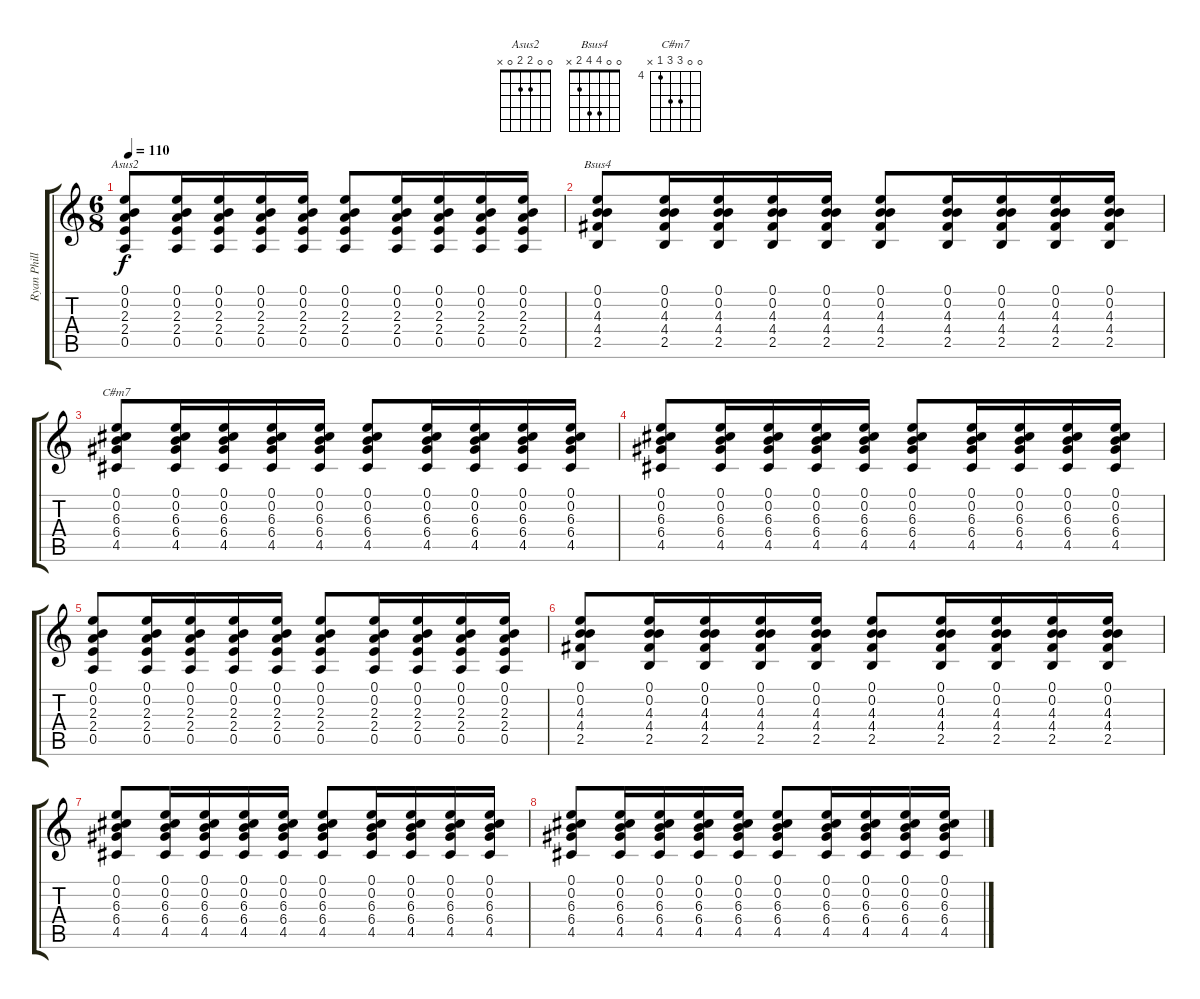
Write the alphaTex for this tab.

\track ("Ryan Phillips | Gtr. 1" "Ryan Phill") {instrument acousticguitarsteel}
\staff {score tabs}
\tuning (E4 B3 G3 D3 A2 E2) {hide}
\chord ("Asus2" 0 0 2 2 0 x)
\chord ("Bsus4" 0 0 4 4 2 x)
\chord ("C#m7" 0 0 6 6 4 x) {firstfret 4}
\ts (6 8)
\tempo 110
\clef g2
\ks c
(0.1 0.2 2.3 2.4 0.5).8{ch "Asus2" dy f} (0.1 0.2 2.3 2.4 0.5).16 (0.1 0.2 2.3 2.4 0.5).16 (0.1 0.2 2.3 2.4 0.5).16 (0.1 0.2 2.3 2.4 0.5).16 (0.1 0.2 2.3 2.4 0.5).8 (0.1 0.2 2.3 2.4 0.5).16 (0.1 0.2 2.3 2.4 0.5).16 (0.1 0.2 2.3 2.4 0.5).16 (0.1 0.2 2.3 2.4 0.5).16 |
(0.1 0.2 4.3 4.4 2.5).8{ch "Bsus4"} (0.1 0.2 4.3 4.4 2.5).16 (0.1 0.2 4.3 4.4 2.5).16 (0.1 0.2 4.3 4.4 2.5).16 (0.1 0.2 4.3 4.4 2.5).16 (0.1 0.2 4.3 4.4 2.5).8 (0.1 0.2 4.3 4.4 2.5).16 (0.1 0.2 4.3 4.4 2.5).16 (0.1 0.2 4.3 4.4 2.5).16 (0.1 0.2 4.3 4.4 2.5).16 |
(0.1 0.2 6.3 6.4 4.5).8{ch "C#m7"} (0.1 0.2 6.3 6.4 4.5).16 (0.1 0.2 6.3 6.4 4.5).16 (0.1 0.2 6.3 6.4 4.5).16 (0.1 0.2 6.3 6.4 4.5).16 (0.1 0.2 6.3 6.4 4.5).8 (0.1 0.2 6.3 6.4 4.5).16 (0.1 0.2 6.3 6.4 4.5).16 (0.1 0.2 6.3 6.4 4.5).16 (0.1 0.2 6.3 6.4 4.5).16 |
(0.1 0.2 6.3 6.4 4.5).8 (0.1 0.2 6.3 6.4 4.5).16 (0.1 0.2 6.3 6.4 4.5).16 (0.1 0.2 6.3 6.4 4.5).16 (0.1 0.2 6.3 6.4 4.5).16 (0.1 0.2 6.3 6.4 4.5).8 (0.1 0.2 6.3 6.4 4.5).16 (0.1 0.2 6.3 6.4 4.5).16 (0.1 0.2 6.3 6.4 4.5).16 (0.1 0.2 6.3 6.4 4.5).16 |
(0.1 0.2 2.3 2.4 0.5).8 (0.1 0.2 2.3 2.4 0.5).16 (0.1 0.2 2.3 2.4 0.5).16 (0.1 0.2 2.3 2.4 0.5).16 (0.1 0.2 2.3 2.4 0.5).16 (0.1 0.2 2.3 2.4 0.5).8 (0.1 0.2 2.3 2.4 0.5).16 (0.1 0.2 2.3 2.4 0.5).16 (0.1 0.2 2.3 2.4 0.5).16 (0.1 0.2 2.3 2.4 0.5).16 |
(0.1 0.2 4.3 4.4 2.5).8 (0.1 0.2 4.3 4.4 2.5).16 (0.1 0.2 4.3 4.4 2.5).16 (0.1 0.2 4.3 4.4 2.5).16 (0.1 0.2 4.3 4.4 2.5).16 (0.1 0.2 4.3 4.4 2.5).8 (0.1 0.2 4.3 4.4 2.5).16 (0.1 0.2 4.3 4.4 2.5).16 (0.1 0.2 4.3 4.4 2.5).16 (0.1 0.2 4.3 4.4 2.5).16 |
(0.1 0.2 6.3 6.4 4.5).8 (0.1 0.2 6.3 6.4 4.5).16 (0.1 0.2 6.3 6.4 4.5).16 (0.1 0.2 6.3 6.4 4.5).16 (0.1 0.2 6.3 6.4 4.5).16 (0.1 0.2 6.3 6.4 4.5).8 (0.1 0.2 6.3 6.4 4.5).16 (0.1 0.2 6.3 6.4 4.5).16 (0.1 0.2 6.3 6.4 4.5).16 (0.1 0.2 6.3 6.4 4.5).16 |
(0.1 0.2 6.3 6.4 4.5).8 (0.1 0.2 6.3 6.4 4.5).16 (0.1 0.2 6.3 6.4 4.5).16 (0.1 0.2 6.3 6.4 4.5).16 (0.1 0.2 6.3 6.4 4.5).16 (0.1 0.2 6.3 6.4 4.5).8 (0.1 0.2 6.3 6.4 4.5).16 (0.1 0.2 6.3 6.4 4.5).16 (0.1 0.2 6.3 6.4 4.5).16 (0.1 0.2 6.3 6.4 4.5).16
